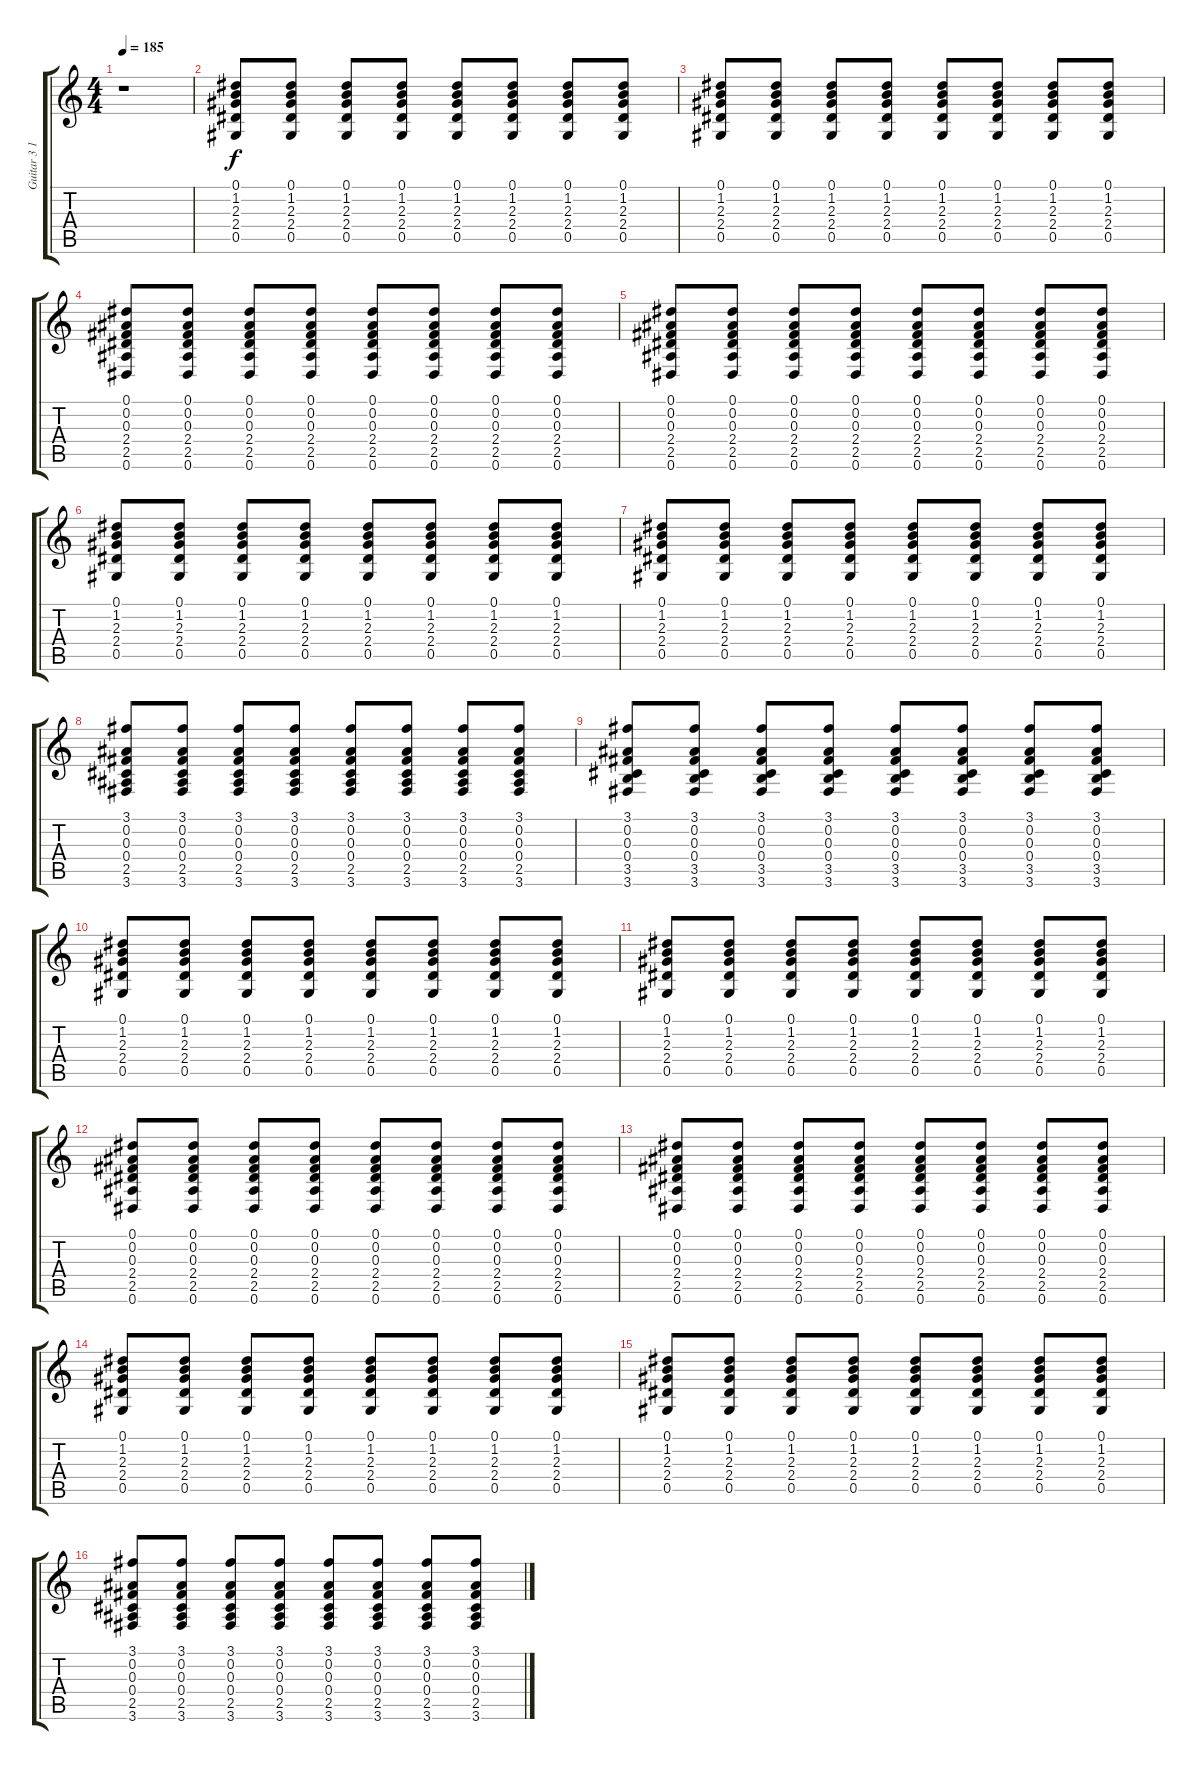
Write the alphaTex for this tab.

\track ("Guitar 3 12 string" "Guitar 3 1") {instrument acousticguitarnylon}
\staff {score tabs}
\tuning (Eb4 Bb3 Gb3 Db3 Ab2 Eb2) {hide}
\ts (4 4)
\tempo 185
\clef g2
\ks c
r.1{dy f} |
(0.1 1.2 2.3 2.4 0.5).8 (0.1 1.2 2.3 2.4 0.5).8 (0.1 1.2 2.3 2.4 0.5).8 (0.1 1.2 2.3 2.4 0.5).8 (0.1 1.2 2.3 2.4 0.5).8 (0.1 1.2 2.3 2.4 0.5).8 (0.1 1.2 2.3 2.4 0.5).8 (0.1 1.2 2.3 2.4 0.5).8 |
(0.1 1.2 2.3 2.4 0.5).8 (0.1 1.2 2.3 2.4 0.5).8 (0.1 1.2 2.3 2.4 0.5).8 (0.1 1.2 2.3 2.4 0.5).8 (0.1 1.2 2.3 2.4 0.5).8 (0.1 1.2 2.3 2.4 0.5).8 (0.1 1.2 2.3 2.4 0.5).8 (0.1 1.2 2.3 2.4 0.5).8 |
(0.1 0.2 0.3 2.4 2.5 0.6).8 (0.1 0.2 0.3 2.4 2.5 0.6).8 (0.1 0.2 0.3 2.4 2.5 0.6).8 (0.1 0.2 0.3 2.4 2.5 0.6).8 (0.1 0.2 0.3 2.4 2.5 0.6).8 (0.1 0.2 0.3 2.4 2.5 0.6).8 (0.1 0.2 0.3 2.4 2.5 0.6).8 (0.1 0.2 0.3 2.4 2.5 0.6).8 |
(0.1 0.2 0.3 2.4 2.5 0.6).8 (0.1 0.2 0.3 2.4 2.5 0.6).8 (0.1 0.2 0.3 2.4 2.5 0.6).8 (0.1 0.2 0.3 2.4 2.5 0.6).8 (0.1 0.2 0.3 2.4 2.5 0.6).8 (0.1 0.2 0.3 2.4 2.5 0.6).8 (0.1 0.2 0.3 2.4 2.5 0.6).8 (0.1 0.2 0.3 2.4 2.5 0.6).8 |
(0.1 1.2 2.3 2.4 0.5).8 (0.1 1.2 2.3 2.4 0.5).8 (0.1 1.2 2.3 2.4 0.5).8 (0.1 1.2 2.3 2.4 0.5).8 (0.1 1.2 2.3 2.4 0.5).8 (0.1 1.2 2.3 2.4 0.5).8 (0.1 1.2 2.3 2.4 0.5).8 (0.1 1.2 2.3 2.4 0.5).8 |
(0.1 1.2 2.3 2.4 0.5).8 (0.1 1.2 2.3 2.4 0.5).8 (0.1 1.2 2.3 2.4 0.5).8 (0.1 1.2 2.3 2.4 0.5).8 (0.1 1.2 2.3 2.4 0.5).8 (0.1 1.2 2.3 2.4 0.5).8 (0.1 1.2 2.3 2.4 0.5).8 (0.1 1.2 2.3 2.4 0.5).8 |
(3.1 0.2 0.3 0.4 2.5 3.6).8 (3.1 0.2 0.3 0.4 2.5 3.6).8 (3.1 0.2 0.3 0.4 2.5 3.6).8 (3.1 0.2 0.3 0.4 2.5 3.6).8 (3.1 0.2 0.3 0.4 2.5 3.6).8 (3.1 0.2 0.3 0.4 2.5 3.6).8 (3.1 0.2 0.3 0.4 2.5 3.6).8 (3.1 0.2 0.3 0.4 2.5 3.6).8 |
(3.1 0.2 0.3 0.4 3.5 3.6).8 (3.1 0.2 0.3 0.4 3.5 3.6).8 (3.1 0.2 0.3 0.4 3.5 3.6).8 (3.1 0.2 0.3 0.4 3.5 3.6).8 (3.1 0.2 0.3 0.4 3.5 3.6).8 (3.1 0.2 0.3 0.4 3.5 3.6).8 (3.1 0.2 0.3 0.4 3.5 3.6).8 (3.1 0.2 0.3 0.4 3.5 3.6).8 |
(0.1 1.2 2.3 2.4 0.5).8 (0.1 1.2 2.3 2.4 0.5).8 (0.1 1.2 2.3 2.4 0.5).8 (0.1 1.2 2.3 2.4 0.5).8 (0.1 1.2 2.3 2.4 0.5).8 (0.1 1.2 2.3 2.4 0.5).8 (0.1 1.2 2.3 2.4 0.5).8 (0.1 1.2 2.3 2.4 0.5).8 |
(0.1 1.2 2.3 2.4 0.5).8 (0.1 1.2 2.3 2.4 0.5).8 (0.1 1.2 2.3 2.4 0.5).8 (0.1 1.2 2.3 2.4 0.5).8 (0.1 1.2 2.3 2.4 0.5).8 (0.1 1.2 2.3 2.4 0.5).8 (0.1 1.2 2.3 2.4 0.5).8 (0.1 1.2 2.3 2.4 0.5).8 |
(0.1 0.2 0.3 2.4 2.5 0.6).8 (0.1 0.2 0.3 2.4 2.5 0.6).8 (0.1 0.2 0.3 2.4 2.5 0.6).8 (0.1 0.2 0.3 2.4 2.5 0.6).8 (0.1 0.2 0.3 2.4 2.5 0.6).8 (0.1 0.2 0.3 2.4 2.5 0.6).8 (0.1 0.2 0.3 2.4 2.5 0.6).8 (0.1 0.2 0.3 2.4 2.5 0.6).8 |
(0.1 0.2 0.3 2.4 2.5 0.6).8 (0.1 0.2 0.3 2.4 2.5 0.6).8 (0.1 0.2 0.3 2.4 2.5 0.6).8 (0.1 0.2 0.3 2.4 2.5 0.6).8 (0.1 0.2 0.3 2.4 2.5 0.6).8 (0.1 0.2 0.3 2.4 2.5 0.6).8 (0.1 0.2 0.3 2.4 2.5 0.6).8 (0.1 0.2 0.3 2.4 2.5 0.6).8 |
(0.1 1.2 2.3 2.4 0.5).8 (0.1 1.2 2.3 2.4 0.5).8 (0.1 1.2 2.3 2.4 0.5).8 (0.1 1.2 2.3 2.4 0.5).8 (0.1 1.2 2.3 2.4 0.5).8 (0.1 1.2 2.3 2.4 0.5).8 (0.1 1.2 2.3 2.4 0.5).8 (0.1 1.2 2.3 2.4 0.5).8 |
(0.1 1.2 2.3 2.4 0.5).8 (0.1 1.2 2.3 2.4 0.5).8 (0.1 1.2 2.3 2.4 0.5).8 (0.1 1.2 2.3 2.4 0.5).8 (0.1 1.2 2.3 2.4 0.5).8 (0.1 1.2 2.3 2.4 0.5).8 (0.1 1.2 2.3 2.4 0.5).8 (0.1 1.2 2.3 2.4 0.5).8 |
(3.1 0.2 0.3 0.4 2.5 3.6).8 (3.1 0.2 0.3 0.4 2.5 3.6).8 (3.1 0.2 0.3 0.4 2.5 3.6).8 (3.1 0.2 0.3 0.4 2.5 3.6).8 (3.1 0.2 0.3 0.4 2.5 3.6).8 (3.1 0.2 0.3 0.4 2.5 3.6).8 (3.1 0.2 0.3 0.4 2.5 3.6).8 (3.1 0.2 0.3 0.4 2.5 3.6).8
